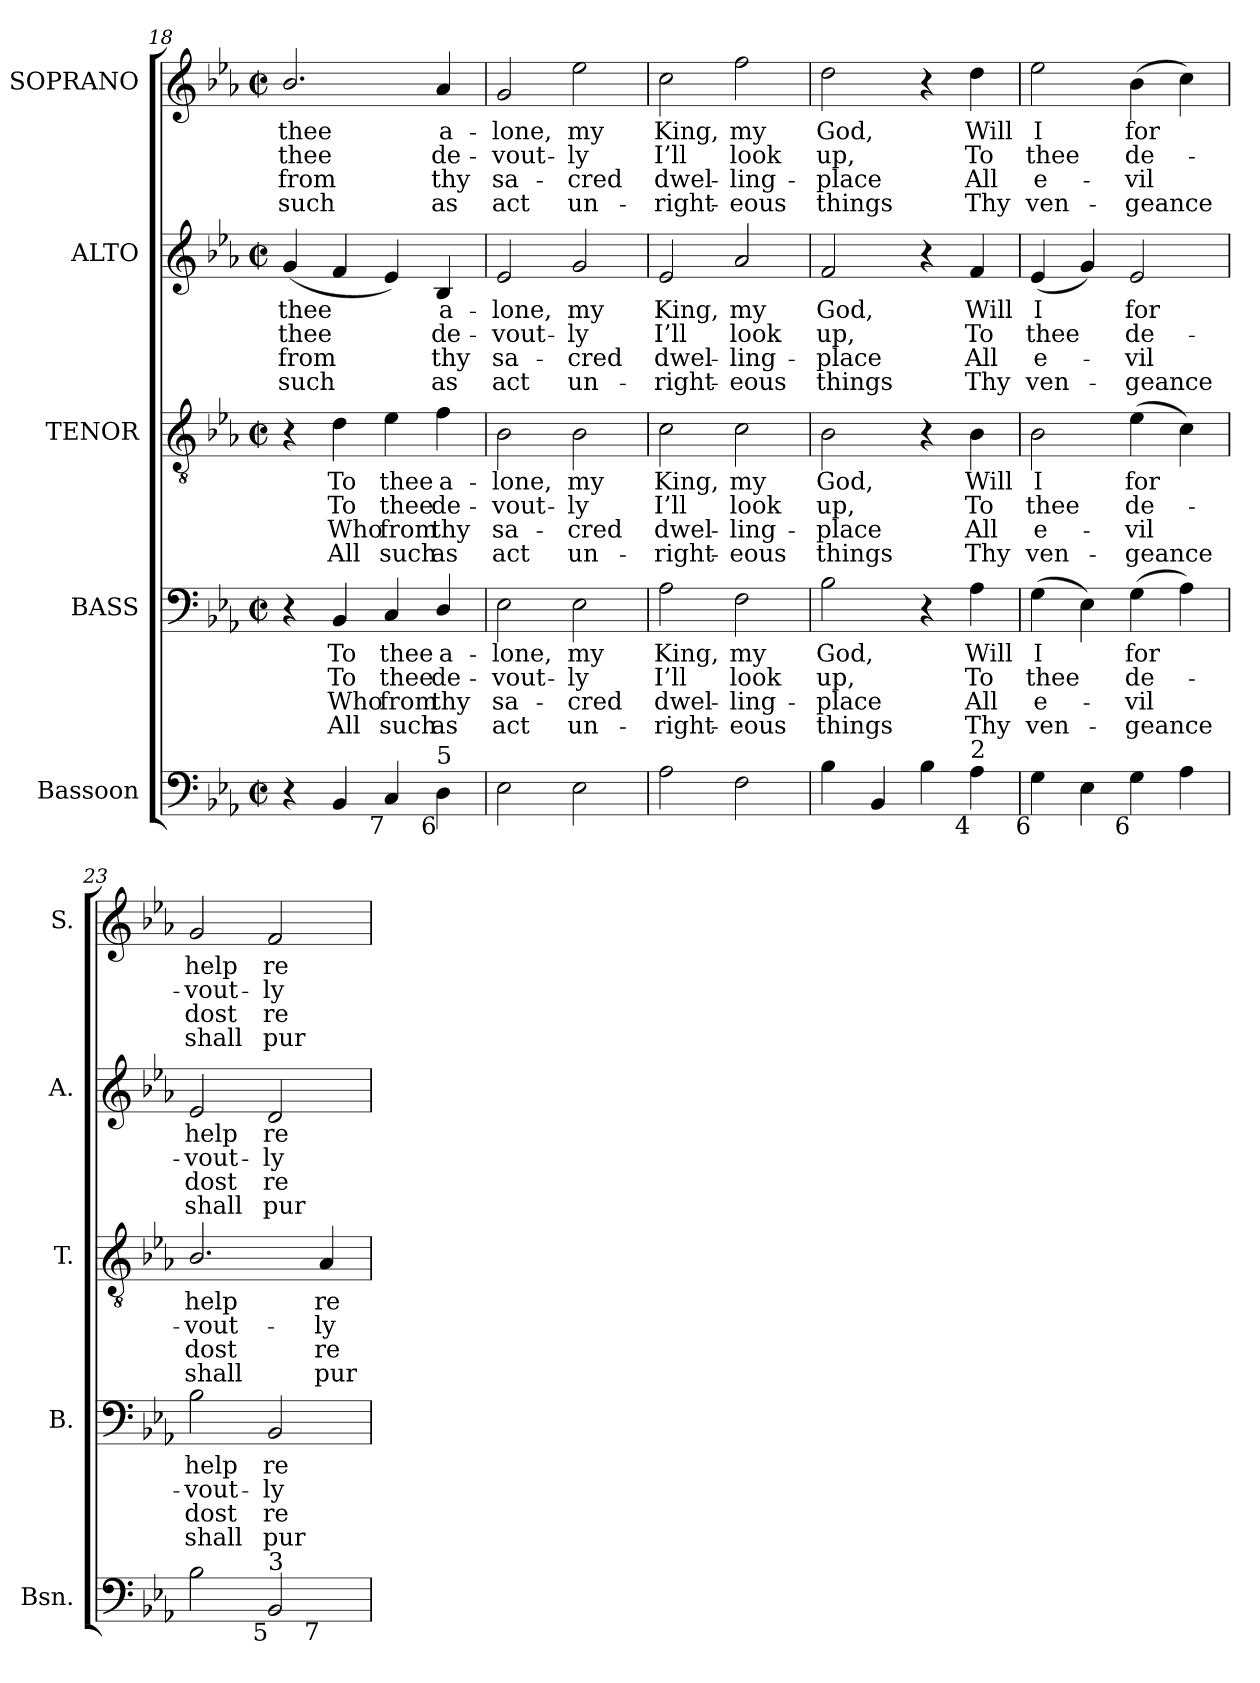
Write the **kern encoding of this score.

**kern	**kern	**text	**text	**text	**text	**kern	**text	**text	**text	**text	**kern	**text	**text	**text	**text	**kern	**text	**text	**text	**text
*part5	*part4	*part4	*part4	*part4	*part4	*part3	*part3	*part3	*part3	*part3	*part2	*part2	*part2	*part2	*part2	*part1	*part1	*part1	*part1	*part1
*staff5	*staff4	*staff4	*staff4	*staff4	*staff4	*staff3	*staff3	*staff3	*staff3	*staff3	*staff2	*staff2	*staff2	*staff2	*staff2	*staff1	*staff1	*staff1	*staff1	*staff1
*I"Bassoon	*I"BASS	*	*	*	*	*I"TENOR	*	*	*	*	*I"ALTO	*	*	*	*	*I"SOPRANO	*	*	*	*
*I'Bsn.	*I'B.	*	*	*	*	*I'T.	*	*	*	*	*I'A.	*	*	*	*	*I'S.	*	*	*	*
*clefF4	*clefF4	*	*	*	*	*clefGv2	*	*	*	*	*clefG2	*	*	*	*	*clefG2	*	*	*	*
*	*	*	*	*	*	*ITrd7c12	*	*	*	*	*	*	*	*	*	*	*	*	*	*
*k[b-e-a-]	*k[b-e-a-]	*	*	*	*	*k[b-e-a-]	*	*	*	*	*k[b-e-a-]	*	*	*	*	*k[b-e-a-]	*	*	*	*
*E-:	*E-:	*	*	*	*	*E-:	*	*	*	*	*E-:	*	*	*	*	*E-:	*	*	*	*
*M2/2	*M2/2	*	*	*	*	*M2/2	*	*	*	*	*M2/2	*	*	*	*	*M2/2	*	*	*	*
*met(c|)	*met(c|)	*	*	*	*	*met(c|)	*	*	*	*	*met(c|)	*	*	*	*	*met(c|)	*	*	*	*
=18	=18	=18	=18	=18	=18	=18	=18	=18	=18	=18	=18	=18	=18	=18	=18	=18	=18	=18	=18	=18
!	!	!	!	!	!	!	!	!	!	!	!	!LO:LY:b:color=#000000	!LO:LY:b:color=#000000	!LO:LY:b:color=#000000	!LO:LY:b:color=#000000	!	!	!	!	!
!	!	!	!	!	!	!	!	!	!	!	!	!	!	!	!	!	!LO:LY:b:color=#000000	!LO:LY:b:color=#000000	!LO:LY:b:color=#000000	!LO:LY:b:color=#000000
4r	4r	.	.	.	.	4r	.	.	.	.	(4gi/	thee	thee	from	such	2.b-i/	thee	thee	from	such
!	!	!LO:LY:b:color=#000000	!LO:LY:b:color=#000000	!LO:LY:b:color=#000000	!LO:LY:b:color=#000000	!	!	!	!	!	!	!	!	!	!	!	!	!	!	!
!	!	!	!	!	!	!	!LO:LY:b:color=#000000	!LO:LY:b:color=#000000	!LO:LY:b:color=#000000	!LO:LY:b:color=#000000	!	!	!	!	!	!	!	!	!	!
4BB-i/	4BB-i/	To	To	Who	All	4Di\	To	To	Who	All	4fi/	.	.	.	.	.	.	.	.	.
!	!	!LO:LY:b:color=#000000	!LO:LY:b:color=#000000	!LO:LY:b:color=#000000	!LO:LY:b:color=#000000	!	!	!	!	!	!	!	!	!	!	!	!	!	!	!
!LO:TX:b:rj:t=7	!	!	!	!	!	!	!	!	!	!	!	!	!	!	!	!	!	!	!	!
!	!	!	!	!	!	!	!LO:LY:b:color=#000000	!LO:LY:b:color=#000000	!LO:LY:b:color=#000000	!LO:LY:b:color=#000000	!	!	!	!	!	!	!	!	!	!
4Ci/	4Ci/	thee	thee	from	such	4E-i\	thee	thee	from	such	4e-i/)	.	.	.	.	.	.	.	.	.
!	!	!LO:LY:b:color=#000000	!LO:LY:b:color=#000000	!LO:LY:b:color=#000000	!LO:LY:b:color=#000000	!	!	!	!	!	!	!	!	!	!	!	!	!	!	!
!	!	!	!	!	!	!	!LO:LY:b:color=#000000	!LO:LY:b:color=#000000	!LO:LY:b:color=#000000	!LO:LY:b:color=#000000	!	!	!	!	!	!	!	!	!	!
!	!	!	!	!	!	!	!	!	!	!	!	!LO:LY:b:color=#000000	!LO:LY:b:color=#000000	!LO:LY:b:color=#000000	!LO:LY:b:color=#000000	!	!	!	!	!
!LO:TX:b:rj:t=6	!	!	!	!	!	!	!	!	!	!	!	!	!	!	!	!	!	!	!	!
!LO:TX:t=5	!	!	!	!	!	!	!	!	!	!	!	!	!	!	!	!	!	!	!	!
!	!	!	!	!	!	!	!	!	!	!	!	!	!	!	!	!	!LO:LY:b:color=#000000	!LO:LY:b:color=#000000	!LO:LY:b:color=#000000	!LO:LY:b:color=#000000
4Di\	4Di/	a-	de-	thy	as	4Fi\	a-	de-	thy	as	4B-i/	a-	de-	thy	as	4a-i/	a-	de-	thy	as
=19	=19	=19	=19	=19	=19	=19	=19	=19	=19	=19	=19	=19	=19	=19	=19	=19	=19	=19	=19	=19
!	!	!LO:LY:b:color=#000000	!LO:LY:b:color=#000000	!LO:LY:b:color=#000000	!LO:LY:b:color=#000000	!	!	!	!	!	!	!	!	!	!	!	!	!	!	!
!	!	!	!	!	!	!	!LO:LY:b:color=#000000	!LO:LY:b:color=#000000	!LO:LY:b:color=#000000	!LO:LY:b:color=#000000	!	!	!	!	!	!	!	!	!	!
!	!	!	!	!	!	!	!	!	!	!	!	!LO:LY:b:color=#000000	!LO:LY:b:color=#000000	!LO:LY:b:color=#000000	!LO:LY:b:color=#000000	!	!	!	!	!
!	!	!	!	!	!	!	!	!	!	!	!	!	!	!	!	!	!LO:LY:b:color=#000000	!LO:LY:b:color=#000000	!LO:LY:b:color=#000000	!LO:LY:b:color=#000000
2E-i\	2E-i\	-lone,	-vout-	sa-	-act	2BB-i\	-lone,	-vout-	sa-	-act	2e-i/	-lone,	-vout-	sa-	-act	2gi/	-lone,	-vout-	sa-	-act
!	!	!LO:LY:b:color=#000000	!LO:LY:b:color=#000000	!LO:LY:b:color=#000000	!LO:LY:b:color=#000000	!	!	!	!	!	!	!	!	!	!	!	!	!	!	!
!	!	!	!	!	!	!	!LO:LY:b:color=#000000	!LO:LY:b:color=#000000	!LO:LY:b:color=#000000	!LO:LY:b:color=#000000	!	!	!	!	!	!	!	!	!	!
!	!	!	!	!	!	!	!	!	!	!	!	!LO:LY:b:color=#000000	!LO:LY:b:color=#000000	!LO:LY:b:color=#000000	!LO:LY:b:color=#000000	!	!	!	!	!
!	!	!	!	!	!	!	!	!	!	!	!	!	!	!	!	!	!LO:LY:b:color=#000000	!LO:LY:b:color=#000000	!LO:LY:b:color=#000000	!LO:LY:b:color=#000000
2E-i\	2E-i\	my	-ly	cred	un-	2BB-i\	my	-ly	cred	un-	2gi/	my	-ly	cred	un-	2ee-i\	my	-ly	cred	un-
=20	=20	=20	=20	=20	=20	=20	=20	=20	=20	=20	=20	=20	=20	=20	=20	=20	=20	=20	=20	=20
!	!	!LO:LY:b:color=#000000	!LO:LY:b:color=#000000	!LO:LY:b:color=#000000	!LO:LY:b:color=#000000	!	!	!	!	!	!	!	!	!	!	!	!	!	!	!
!	!	!	!	!	!	!	!LO:LY:b:color=#000000	!LO:LY:b:color=#000000	!LO:LY:b:color=#000000	!LO:LY:b:color=#000000	!	!	!	!	!	!	!	!	!	!
!	!	!	!	!	!	!	!	!	!	!	!	!LO:LY:b:color=#000000	!LO:LY:b:color=#000000	!LO:LY:b:color=#000000	!LO:LY:b:color=#000000	!	!	!	!	!
!	!	!	!	!	!	!	!	!	!	!	!	!	!	!	!	!	!LO:LY:b:color=#000000	!LO:LY:b:color=#000000	!LO:LY:b:color=#000000	!LO:LY:b:color=#000000
2A-i\	2A-i\	King,	I’ll	-dwel-	-right-	2Ci\	King,	I’ll	-dwel-	-right-	2e-i/	King,	I’ll	-dwel-	-right-	2cci\	King,	I’ll	-dwel-	-right-
!	!	!LO:LY:b:color=#000000	!LO:LY:b:color=#000000	!LO:LY:b:color=#000000	!LO:LY:b:color=#000000	!	!	!	!	!	!	!	!	!	!	!	!	!	!	!
!	!	!	!	!	!	!	!LO:LY:b:color=#000000	!LO:LY:b:color=#000000	!LO:LY:b:color=#000000	!LO:LY:b:color=#000000	!	!	!	!	!	!	!	!	!	!
!	!	!	!	!	!	!	!	!	!	!	!	!LO:LY:b:color=#000000	!LO:LY:b:color=#000000	!LO:LY:b:color=#000000	!LO:LY:b:color=#000000	!	!	!	!	!
!	!	!	!	!	!	!	!	!	!	!	!	!	!	!	!	!	!LO:LY:b:color=#000000	!LO:LY:b:color=#000000	!LO:LY:b:color=#000000	!LO:LY:b:color=#000000
2Fi\	2Fi\	my	look	-ling-	-eous	2Ci\	my	look	-ling-	-eous	2a-i/	my	look	-ling-	-eous	2ffi\	my	look	-ling-	-eous
=21	=21	=21	=21	=21	=21	=21	=21	=21	=21	=21	=21	=21	=21	=21	=21	=21	=21	=21	=21	=21
!	!	!LO:LY:b:color=#000000	!LO:LY:b:color=#000000	!LO:LY:b:color=#000000	!LO:LY:b:color=#000000	!	!	!	!	!	!	!	!	!	!	!	!	!	!	!
!	!	!	!	!	!	!	!LO:LY:b:color=#000000	!LO:LY:b:color=#000000	!LO:LY:b:color=#000000	!LO:LY:b:color=#000000	!	!	!	!	!	!	!	!	!	!
!	!	!	!	!	!	!	!	!	!	!	!	!LO:LY:b:color=#000000	!LO:LY:b:color=#000000	!LO:LY:b:color=#000000	!LO:LY:b:color=#000000	!	!	!	!	!
!	!	!	!	!	!	!	!	!	!	!	!	!	!	!	!	!	!LO:LY:b:color=#000000	!LO:LY:b:color=#000000	!LO:LY:b:color=#000000	!LO:LY:b:color=#000000
4B-i\	2B-i\	God,	up,	place	things	2BB-i\	God,	up,	place	things	2fi/	God,	up,	place	things	2ddi\	God,	up,	place	things
4BB-i/	.	.	.	.	.	.	.	.	.	.	.	.	.	.	.	.	.	.	.	.
4B-i\	4r	.	.	.	.	4r	.	.	.	.	4r	.	.	.	.	4r	.	.	.	.
!	!	!LO:LY:b:color=#000000	!LO:LY:b:color=#000000	!LO:LY:b:color=#000000	!LO:LY:b:color=#000000	!	!	!	!	!	!	!	!	!	!	!	!	!	!	!
!	!	!	!	!	!	!	!LO:LY:b:color=#000000	!LO:LY:b:color=#000000	!LO:LY:b:color=#000000	!LO:LY:b:color=#000000	!	!	!	!	!	!	!	!	!	!
!	!	!	!	!	!	!	!	!	!	!	!	!LO:LY:b:color=#000000	!LO:LY:b:color=#000000	!LO:LY:b:color=#000000	!LO:LY:b:color=#000000	!	!	!	!	!
!LO:TX:b:rj:t=4	!	!	!	!	!	!	!	!	!	!	!	!	!	!	!	!	!	!	!	!
!LO:TX:t=2	!	!	!	!	!	!	!	!	!	!	!	!	!	!	!	!	!	!	!	!
!	!	!	!	!	!	!	!	!	!	!	!	!	!	!	!	!	!LO:LY:b:color=#000000	!LO:LY:b:color=#000000	!LO:LY:b:color=#000000	!LO:LY:b:color=#000000
4A-i\	4A-i\	Will	To	All	Thy	4BB-i\	Will	To	All	Thy	4fi/	Will	To	All	Thy	4ddi\	Will	To	All	Thy
=22	=22	=22	=22	=22	=22	=22	=22	=22	=22	=22	=22	=22	=22	=22	=22	=22	=22	=22	=22	=22
!	!	!LO:LY:b:color=#000000	!LO:LY:b:color=#000000	!LO:LY:b:color=#000000	!LO:LY:b:color=#000000	!	!	!	!	!	!	!	!	!	!	!	!	!	!	!
!	!	!	!	!	!	!	!LO:LY:b:color=#000000	!LO:LY:b:color=#000000	!LO:LY:b:color=#000000	!LO:LY:b:color=#000000	!	!	!	!	!	!	!	!	!	!
!	!	!	!	!	!	!	!	!	!	!	!	!LO:LY:b:color=#000000	!LO:LY:b:color=#000000	!LO:LY:b:color=#000000	!LO:LY:b:color=#000000	!	!	!	!	!
!LO:TX:b:rj:t=6	!	!	!	!	!	!	!	!	!	!	!	!	!	!	!	!	!	!	!	!
!	!	!	!	!	!	!	!	!	!	!	!	!	!	!	!	!	!LO:LY:b:color=#000000	!LO:LY:b:color=#000000	!LO:LY:b:color=#000000	!LO:LY:b:color=#000000
4Gi\	(4Gi\	I	thee	e-	-ven-	2BB-i\	I	thee	e-	-ven-	(4e-i/	I	thee	e-	-ven-	2ee-i\	I	thee	e-	-ven-
4E-i\	4E-i\)	.	.	.	.	.	.	.	.	.	4gi/)	.	.	.	.	.	.	.	.	.
!	!	!LO:LY:b:color=#000000	!LO:LY:b:color=#000000	!LO:LY:b:color=#000000	!LO:LY:b:color=#000000	!	!	!	!	!	!	!	!	!	!	!	!	!	!	!
!	!	!	!	!	!	!	!LO:LY:b:color=#000000	!LO:LY:b:color=#000000	!LO:LY:b:color=#000000	!LO:LY:b:color=#000000	!	!	!	!	!	!	!	!	!	!
!	!	!	!	!	!	!	!	!	!	!	!	!LO:LY:b:color=#000000	!LO:LY:b:color=#000000	!LO:LY:b:color=#000000	!LO:LY:b:color=#000000	!	!	!	!	!
!LO:TX:b:rj:t=6	!	!	!	!	!	!	!	!	!	!	!	!	!	!	!	!	!	!	!	!
!	!	!	!	!	!	!	!	!	!	!	!	!	!	!	!	!	!LO:LY:b:color=#000000	!LO:LY:b:color=#000000	!LO:LY:b:color=#000000	!LO:LY:b:color=#000000
4Gi\	(4Gi\	for	de-	-vil	geance	(4E-i\	for	de-	-vil	geance	2e-i/	for	de-	-vil	geance	(4b-i\	for	de-	-vil	geance
4A-i\	4A-i\)	.	.	.	.	4Ci\)	.	.	.	.	.	.	.	.	.	4cci\)	.	.	.	.
!!LO:LB:g=z
=23	=23	=23	=23	=23	=23	=23	=23	=23	=23	=23	=23	=23	=23	=23	=23	=23	=23	=23	=23	=23
!	!	!LO:LY:b:color=#000000	!LO:LY:b:color=#000000	!LO:LY:b:color=#000000	!LO:LY:b:color=#000000	!	!	!	!	!	!	!	!	!	!	!	!	!	!	!
!	!	!	!	!	!	!	!LO:LY:b:color=#000000	!LO:LY:b:color=#000000	!LO:LY:b:color=#000000	!LO:LY:b:color=#000000	!	!	!	!	!	!	!	!	!	!
!	!	!	!	!	!	!	!	!	!	!	!	!LO:LY:b:color=#000000	!LO:LY:b:color=#000000	!LO:LY:b:color=#000000	!LO:LY:b:color=#000000	!	!	!	!	!
!LO:TX:b:rj:t=6	!	!	!	!	!	!	!	!	!	!	!	!	!	!	!	!	!	!	!	!
!LO:TX:t=4	!	!	!	!	!	!	!	!	!	!	!	!	!	!	!	!	!	!	!	!
!	!	!	!	!	!	!	!	!	!	!	!	!	!	!	!	!	!LO:LY:b:color=#000000	!LO:LY:b:color=#000000	!LO:LY:b:color=#000000	!LO:LY:b:color=#000000
*^	*	*	*	*	*	*	*	*	*	*	*	*	*	*	*	*	*	*	*	*
2B-i\	2.ryy	2B-i\	help	-vout-	dost	shall	2.BB-i/	help	-vout-	dost	shall	2e-i/	help	-vout-	dost	shall	2gi/	help	-vout-	dost	shall
!	!	!	!LO:LY:b:color=#000000	!LO:LY:b:color=#000000	!LO:LY:b:color=#000000	!LO:LY:b:color=#000000	!	!	!	!	!	!	!	!	!	!	!	!	!	!	!
!	!	!	!	!	!	!	!	!	!	!	!	!	!LO:LY:b:color=#000000	!LO:LY:b:color=#000000	!LO:LY:b:color=#000000	!LO:LY:b:color=#000000	!	!	!	!	!
!LO:TX:b:rj:t=5	!	!	!	!	!	!	!	!	!	!	!	!	!	!	!	!	!	!	!	!	!
!LO:TX:t=3	!	!	!	!	!	!	!	!	!	!	!	!	!	!	!	!	!	!	!	!	!
!	!	!	!	!	!	!	!	!	!	!	!	!	!	!	!	!	!	!LO:LY:b:color=#000000	!LO:LY:b:color=#000000	!LO:LY:b:color=#000000	!LO:LY:b:color=#000000
2BB-i/	.	2BB-i/	re-	-ly	re-	-pur-	.	.	.	.	.	2di/	re-	-ly	re-	-pur-	2fi/	re-	-ly	re-	-pur-
!	!LO:TX:b:rj:t=7	!	!	!	!	!	!	!	!	!	!	!	!	!	!	!	!	!	!	!	!
!	!	!	!	!	!	!	!	!LO:LY:b:color=#000000	!LO:LY:b:color=#000000	!LO:LY:b:color=#000000	!LO:LY:b:color=#000000	!	!	!	!	!	!	!	!	!	!
.	4ryy	.	.	.	.	.	4AA-i/	re-	-ly	re-	-pur-	.	.	.	.	.	.	.	.	.	.
*v	*v	*	*	*	*	*	*	*	*	*	*	*	*	*	*	*	*	*	*	*	*
=	=	=	=	=	=	=	=	=	=	=	=	=	=	=	=	=	=	=	=	=
*-	*-	*-	*-	*-	*-	*-	*-	*-	*-	*-	*-	*-	*-	*-	*-	*-	*-	*-	*-	*-
